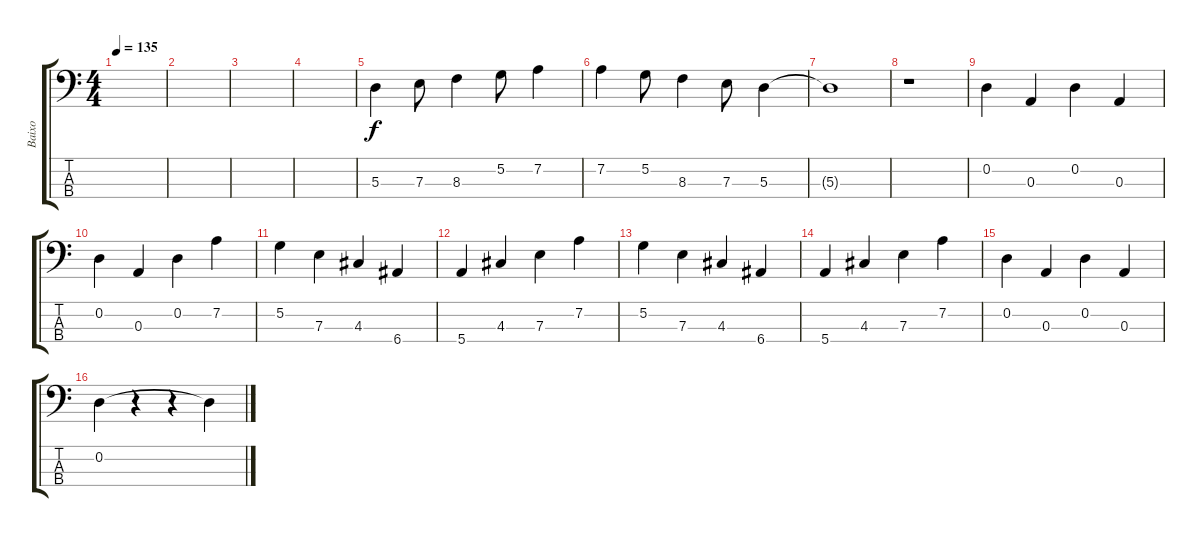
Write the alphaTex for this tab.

\track ("Baixo" "Baixo") {instrument electricbassfinger}
\staff {score tabs}
\tuning (G2 D2 A1 E1) {hide}
\ts (4 4)
\tempo 135
\clef f4
\ks c
|
|
|
|
5.3.4 7.3.8 8.3.4 5.2.8 7.2.4 |
7.2.4 5.2.8 8.3.4 7.3.8 5.3.4 |
5.3{t}.1 |
r.1 |
0.2.4 0.3.4 0.2.4 0.3.4 |
0.2.4 0.3.4 0.2.4 7.2.4 |
5.2.4 7.3.4 4.3.4 6.4.4 |
5.4.4 4.3.4 7.3.4 7.2.4 |
5.2.4 7.3.4 4.3.4 6.4.4 |
5.4.4 4.3.4 7.3.4 7.2.4 |
0.2.4 0.3.4 0.2.4 0.3.4 |
0.2.4 r.4 r.4 0.2{t}.4
